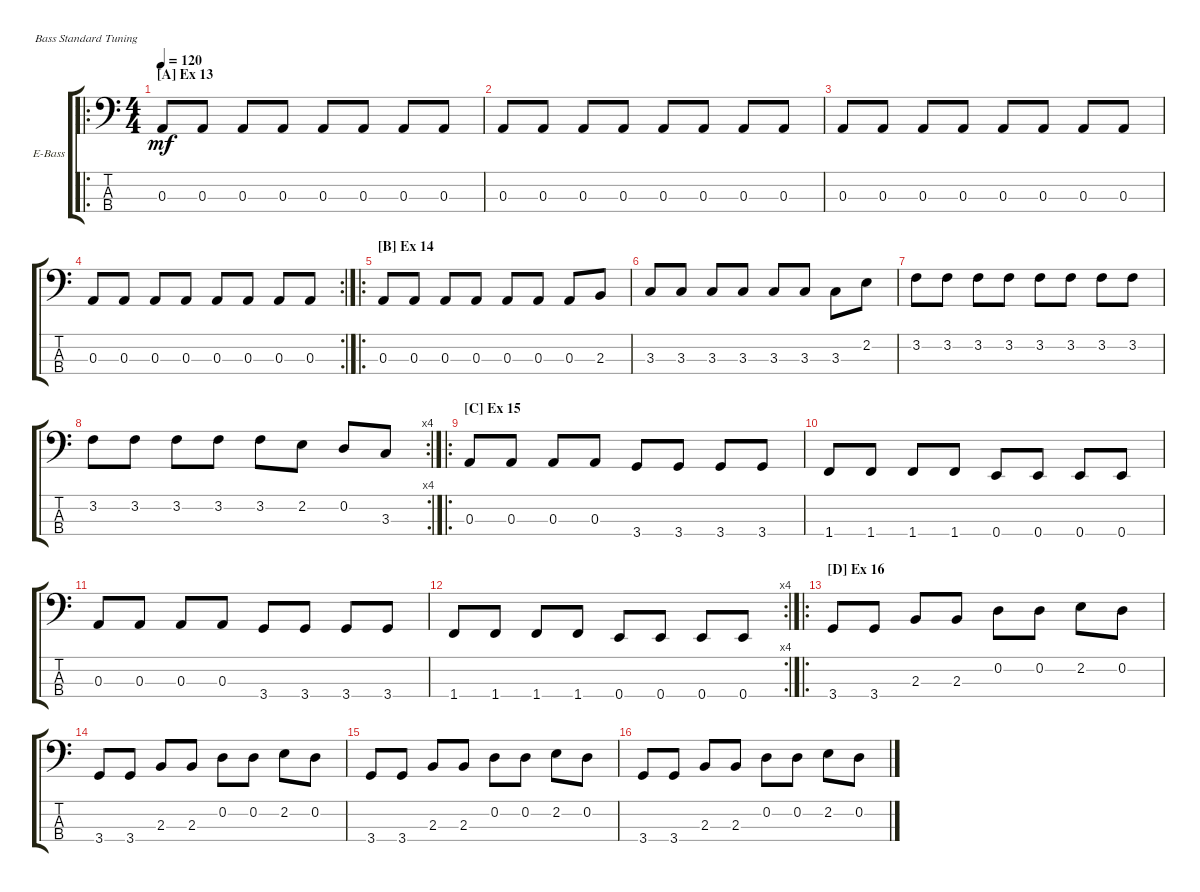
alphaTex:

\bracketExtendMode groupsimilarinstruments
\firstSystemTrackNameOrientation horizontal
\otherSystemsTrackNameOrientation horizontal
\track ("Electric Bass" "E-Bass") {instrument electricbassfinger}
\staff {score tabs}
\tuning (G2 D2 A1 E1)
\ro
\ts (4 4)
\section ("A" "Ex 13")
\tempo 120
\clef f4
\ks c
0.3.8{dy mf instrument electricbassfinger} 0.3.8 0.3.8 0.3.8 0.3.8 0.3.8 0.3.8 0.3.8 |
0.3.8 0.3.8 0.3.8 0.3.8 0.3.8 0.3.8 0.3.8 0.3.8 |
0.3.8 0.3.8 0.3.8 0.3.8 0.3.8 0.3.8 0.3.8 0.3.8 |
\rc 2
0.3.8 0.3.8 0.3.8 0.3.8 0.3.8 0.3.8 0.3.8 0.3.8 |
\ro
\section ("B" "Ex 14")
0.3.8 0.3.8 0.3.8 0.3.8 0.3.8 0.3.8 0.3.8 2.3.8 |
3.3.8 3.3.8 3.3.8 3.3.8 3.3.8 3.3.8 3.3.8 2.2.8 |
3.2.8 3.2.8 3.2.8 3.2.8 3.2.8 3.2.8 3.2.8 3.2.8 |
\rc 4
3.2.8 3.2.8 3.2.8 3.2.8 3.2.8 2.2.8 0.2.8 3.3.8 |
\ro
\section ("C" "Ex 15")
0.3.8 0.3.8 0.3.8 0.3.8 3.4.8 3.4.8 3.4.8 3.4.8 |
1.4.8 1.4.8 1.4.8 1.4.8 0.4.8 0.4.8 0.4.8 0.4.8 |
0.3.8 0.3.8 0.3.8 0.3.8 3.4.8 3.4.8 3.4.8 3.4.8 |
\rc 4
1.4.8 1.4.8 1.4.8 1.4.8 0.4.8 0.4.8 0.4.8 0.4.8 |
\ro
\section ("D" "Ex 16")
3.4.8 3.4.8 2.3.8 2.3.8 0.2.8 0.2.8 2.2.8 0.2.8 |
3.4.8 3.4.8 2.3.8 2.3.8 0.2.8 0.2.8 2.2.8 0.2.8 |
3.4.8 3.4.8 2.3.8 2.3.8 0.2.8 0.2.8 2.2.8 0.2.8 |
3.4.8 3.4.8 2.3.8 2.3.8 0.2.8 0.2.8 2.2.8 0.2.8
